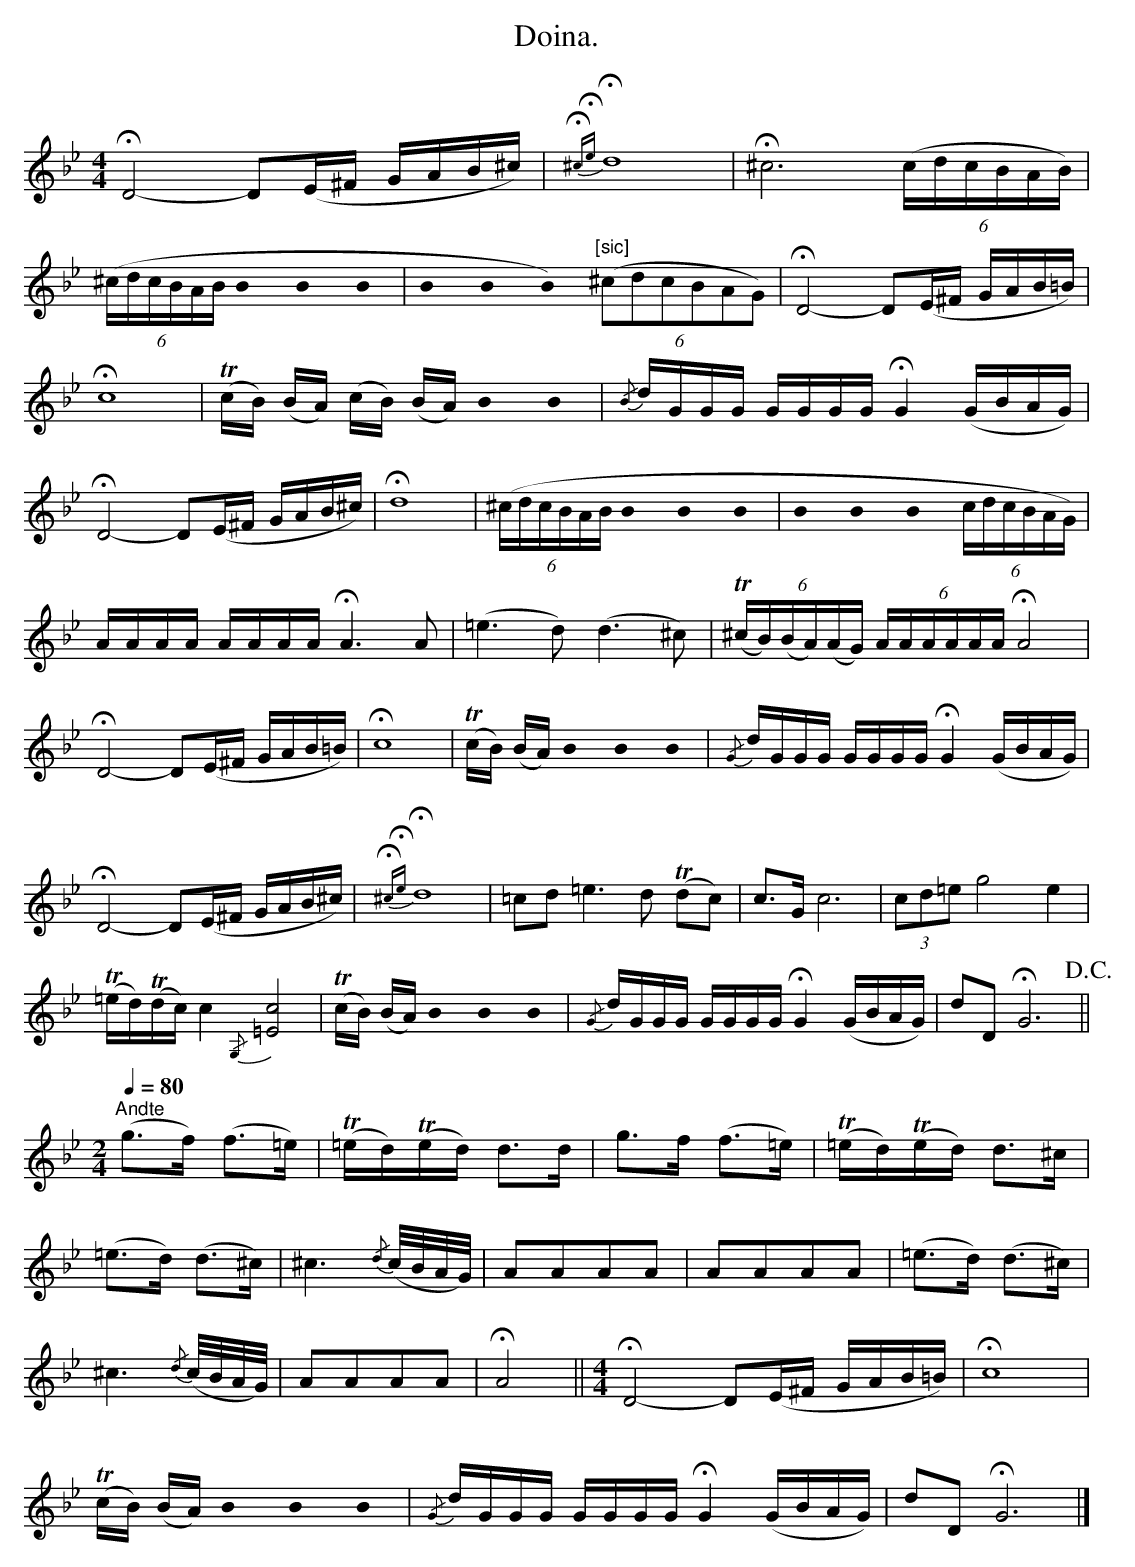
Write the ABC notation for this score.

X:1
T:Doina.
L:1/16
M:4/4
K:Gmin
U:s=!stemless!
V:1 treble
V:1
 !fermata!D8- D2(E^F GAB^c) |{!fermata!^c!fermata!e} !fermata!d16 | !fermata!^c12 (6:4:6(cdcBAB) |$ %3
 (6:4:6(^cdcBAB sB4 sB4 sB4 | sB4 sB4 sB4)"^[sic]" (6:4:6(^c2d2c2B2A2G2) | %5
 !fermata!D8- D2(E^F GAB=B) |$ !fermata!c16 | (TcB) (BA) (cB) (BA) sB4 sB4 | %8
{/B} dGGG GGGG !fermata!G4 (GBAG) |$ !fermata!D8- D2(E^F GAB^c) | !fermata!d16 | %11
 (6:4:6(^cdcBAB sB4 sB4 sB4 | sB4 sB4 sB4 (6:4:6cdcBAG) |$ AAAA AAAA !fermata!A6 A2 | %14
 (=e6 d2) (d6 ^c2) | (6:4:6(T^cB)(BA)(AG) (6:4:6AAAAAA !fermata!A8 |$ !fermata!D8- D2(E^F GAB=B) | %17
 !fermata!c16 | (TcB) (BA) sB4 sB4 sB4 |{/G} dGGG GGGG !fermata!G4 (GBAG) |$ %20
 !fermata!D8- D2(E^F GAB^c) |{!fermata!^c!fermata!e} !fermata!d16 | =c2d2 =e6 d2 (Td2c2) | %23
 c2>G2 c12 | (3c2d2=e2 g8 e4 |$ (T=ed)(Tdc) c4{/G,} [=Ec]8 | (TcB) (BA) sB4 sB4 sB4 | %27
{/G} dGGG GGGG !fermata!G4 (GBAG) | d2D2 !fermata!G12!D.C.! ||$ %29
[M:2/4][Q:1/4=80]"^Andte" (g2>f2) (f2>=e2) | (T=ed)(Ted) d2>d2 | g2>f2 (f2>=e2) | %32
 (T=ed)(Ted) d2>^c2 |$ (=e2>d2) (d2>^c2) | ^c6{/d} (c/B/A/G/) | A2A2A2A2 | A2A2A2A2 | %37
 (=e2>d2) (d2>^c2) |$ ^c6{/d} (c/B/A/G/) | A2A2A2A2 | !fermata!A8 || %41
[K:Gmin][M:4/4] !fermata!D8- D2(E^F GAB=B) | !fermata!c16 |$ (TcB) (BA) sB4 sB4 sB4 | %44
{/G} dGGG GGGG !fermata!G4 (GBAG) | d2D2 !fermata!G12 |] %46
